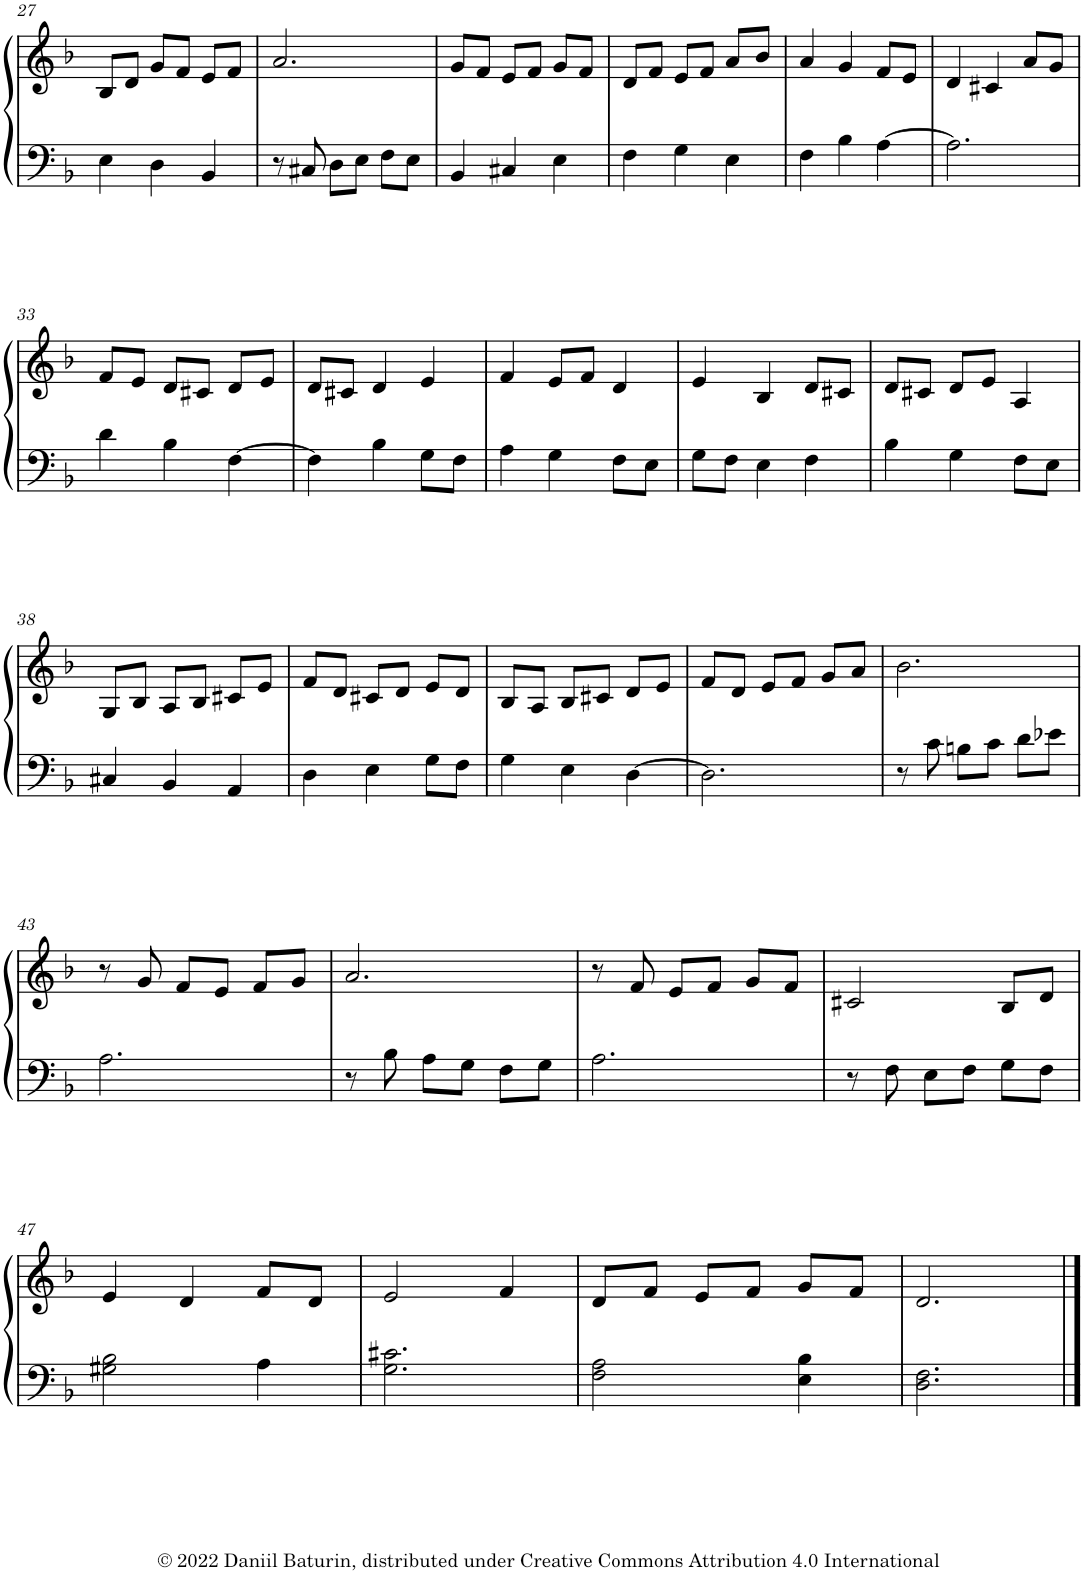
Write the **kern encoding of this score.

**kern	**kern
*part1	*part1
*staff2	*staff1
*I"Piano	*
*I'Pno.	*
!!LO:PB:g=z
*clefF4	*clefG2
*k[b-]	*k[b-]
*M3/4	*M3/4
=27	=27
4E\	8B-/L
.	8d/J
4D\	8g/L
.	8f/J
4BB-/	8e/L
.	8f/J
=28	=28
8r	2.a/
8C#X/	.
8D\L	.
8E\J	.
8F\L	.
8E\J	.
=29	=29
4BB-/	8g/L
.	8f/J
4C#X/	8e/L
.	8f/J
4E\	8g/L
.	8f/J
=30	=30
4F\	8d/L
.	8f/J
4G\	8e/L
.	8f/J
4E\	8a/L
.	8b-/J
=31	=31
4F\	4a/
4B-\	4g/
[4A\	8f/L
.	8e/J
=32	=32
2.A\]	4d/
.	4c#X/
.	8a/L
.	8g/J
!!LO:LB:g=z
=33	=33
4d\	8f/L
.	8e/J
4B-\	8d/L
.	8c#X/J
[4F\	8d/L
.	8e/J
=34	=34
4F\]	8d/L
.	8c#X/J
4B-\	4d/
8G\L	4e/
8F\J	.
=35	=35
4A\	4f/
4G\	8e/L
.	8f/J
8F\L	4d/
8E\J	.
=36	=36
8G\L	4e/
8F\J	.
4E\	4B-/
4F\	8d/L
.	8c#X/J
=37	=37
4B-\	8d/L
.	8c#X/J
4G\	8d/L
.	8e/J
8F\L	4A/
8E\J	.
!!LO:LB:g=z
=38	=38
4C#X/	8G/L
.	8B-/J
4BB-/	8A/L
.	8B-/J
4AA/	8c#X/L
.	8e/J
=39	=39
4D\	8f/L
.	8d/J
4E\	8c#X/L
.	8d/J
8G\L	8e/L
8F\J	8d/J
=40	=40
4G\	8B-/L
.	8A/J
4E\	8B-/L
.	8c#X/J
[4D\	8d/L
.	8e/J
=41	=41
2.D\]	8f/L
.	8d/J
.	8e/L
.	8f/J
.	8g/L
.	8a/J
=42	=42
8r	2.b-\
8c\	.
8Bn\L	.
8c\J	.
8d\L	.
8e-X\J	.
!!LO:LB:g=z
=43	=43
2.A\	8r
.	8g/
.	8f/L
.	8e/J
.	8f/L
.	8g/J
=44	=44
8r	2.a/
8B-\	.
8A\L	.
8G\J	.
8F\L	.
8G\J	.
=45	=45
2.A\	8r
.	8f/
.	8e/L
.	8f/J
.	8g/L
.	8f/J
=46	=46
8r	2c#X/
8F\	.
8E\L	.
8F\J	.
8G\L	8B-/L
8F\J	8d/J
!!LO:LB:g=z
=47	=47
2G#X\ 2B-\	4e/
.	4d/
4A\	8f/L
.	8d/J
=48	=48
2.G\ 2.c#X\	2e/
.	4f/
=49	=49
2F\ 2A\	8d/L
.	8f/J
.	8e/L
.	8f/J
4E\ 4B-\	8g/L
.	8f/J
=50	=50
2.D\ 2.F\	2.d/
==	==
*-	*-
